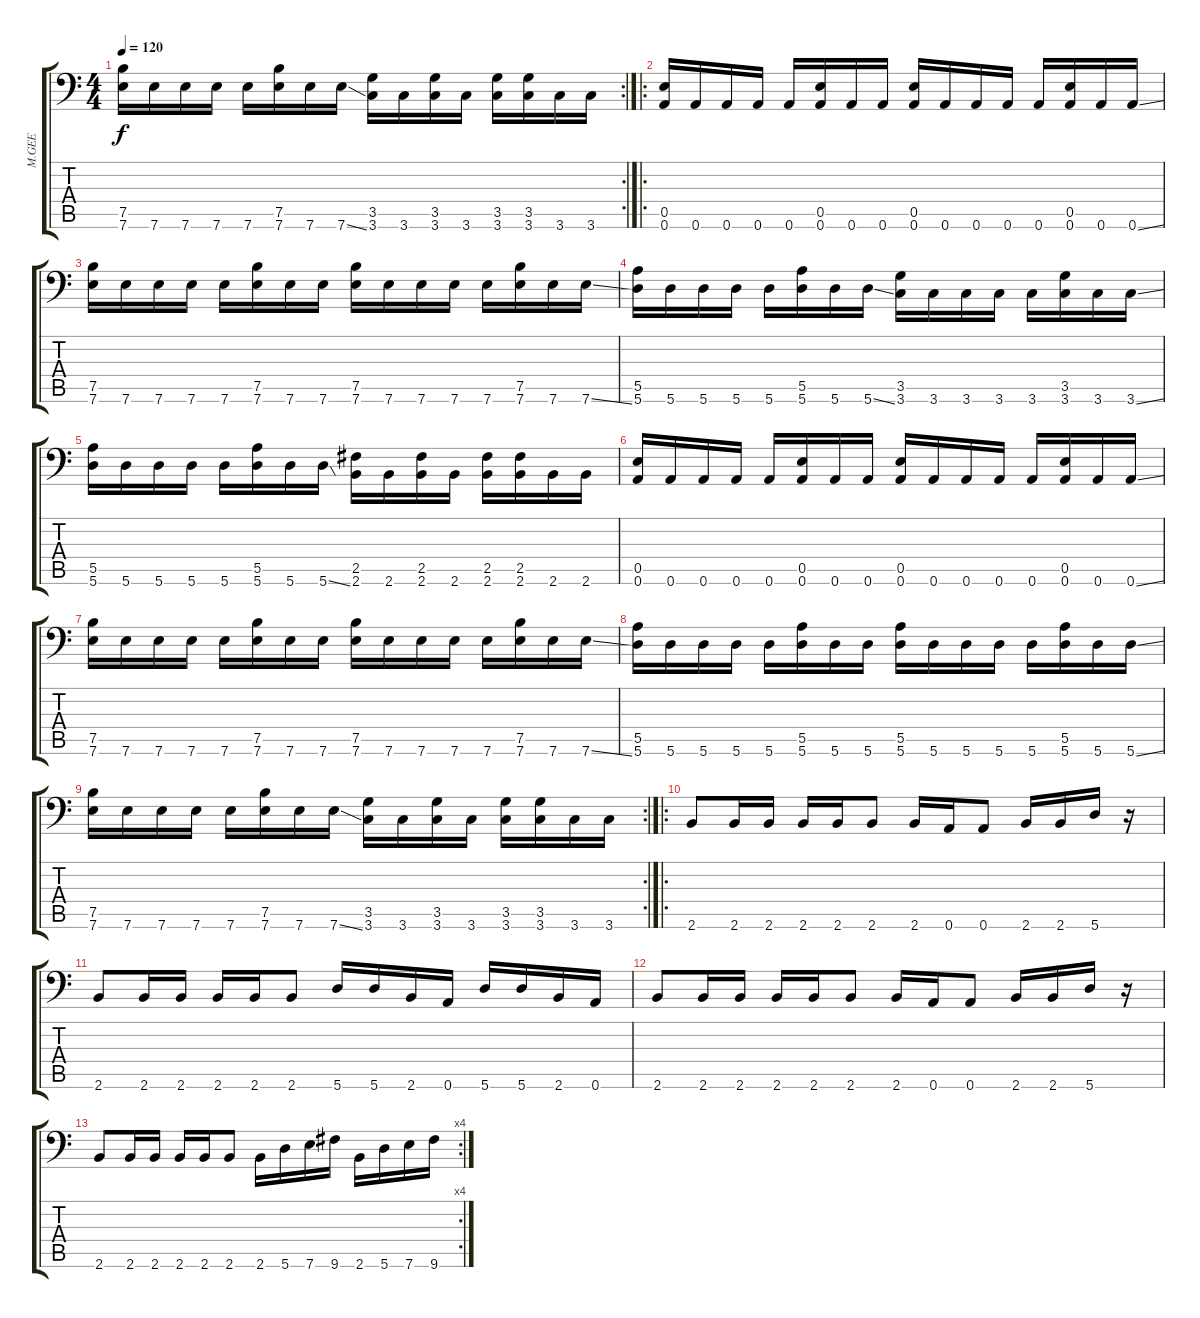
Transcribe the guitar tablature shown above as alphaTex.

\track ("M.GEE" "M.GEE") {instrument distortionguitar}
\staff {score tabs}
\tuning (B3 Gb3 D3 A2 E2 A1) {hide}
\rc 2
\ts (4 4)
\tempo 120
\clef f4
\ks c
(7.5 7.6).16{dy f} 7.6.16 7.6.16 7.6.16 7.6.16 (7.5 7.6).16 7.6.16 7.6{ss}.16 (3.5 3.6).16 3.6.16 (3.5 3.6).16 3.6.16 (3.5 3.6).16 (3.5 3.6).16 3.6.16 3.6.16 |
\ro
(0.5 0.6).16 0.6.16 0.6.16 0.6.16 0.6.16 (0.5 0.6).16 0.6.16 0.6.16 (0.5 0.6).16 0.6.16 0.6.16 0.6.16 0.6.16 (0.5 0.6).16 0.6.16 0.6{ss}.16 |
(7.5 7.6).16 7.6.16 7.6.16 7.6.16 7.6.16 (7.5 7.6).16 7.6.16 7.6.16 (7.5 7.6).16 7.6.16 7.6.16 7.6.16 7.6.16 (7.5 7.6).16 7.6.16 7.6{ss}.16 |
(5.5 5.6).16 5.6.16 5.6.16 5.6.16 5.6.16 (5.5 5.6).16 5.6.16 5.6{ss}.16 (3.5 3.6).16 3.6.16 3.6.16 3.6.16 3.6.16 (3.5 3.6).16 3.6.16 3.6{ss}.16 |
(5.5 5.6).16 5.6.16 5.6.16 5.6.16 5.6.16 (5.5 5.6).16 5.6.16 5.6{ss}.16 (2.5 2.6).16 2.6.16 (2.5 2.6).16 2.6.16 (2.5 2.6).16 (2.5 2.6).16 2.6.16 2.6.16 |
(0.5 0.6).16 0.6.16 0.6.16 0.6.16 0.6.16 (0.5 0.6).16 0.6.16 0.6.16 (0.5 0.6).16 0.6.16 0.6.16 0.6.16 0.6.16 (0.5 0.6).16 0.6.16 0.6{ss}.16 |
(7.5 7.6).16 7.6.16 7.6.16 7.6.16 7.6.16 (7.5 7.6).16 7.6.16 7.6.16 (7.5 7.6).16 7.6.16 7.6.16 7.6.16 7.6.16 (7.5 7.6).16 7.6.16 7.6{ss}.16 |
(5.5 5.6).16 5.6.16 5.6.16 5.6.16 5.6.16 (5.5 5.6).16 5.6.16 5.6.16 (5.5 5.6).16 5.6.16 5.6.16 5.6.16 5.6.16 (5.5 5.6).16 5.6.16 5.6{ss}.16 |
\rc 2
(7.5 7.6).16 7.6.16 7.6.16 7.6.16 7.6.16 (7.5 7.6).16 7.6.16 7.6{ss}.16 (3.5 3.6).16 3.6.16 (3.5 3.6).16 3.6.16 (3.5 3.6).16 (3.5 3.6).16 3.6.16 3.6.16 |
\ro
2.6.8 2.6.16 2.6.16 2.6.16 2.6.16 2.6.8 2.6.16 0.6.16 0.6.8 2.6.16 2.6.16 5.6.16 r.16 |
2.6.8 2.6.16 2.6.16 2.6.16 2.6.16 2.6.8 5.6.16 5.6.16 2.6.16 0.6.16 5.6.16 5.6.16 2.6.16 0.6.16 |
2.6.8 2.6.16 2.6.16 2.6.16 2.6.16 2.6.8 2.6.16 0.6.16 0.6.8 2.6.16 2.6.16 5.6.16 r.16 |
\rc 4
2.6.8 2.6.16 2.6.16 2.6.16 2.6.16 2.6.8 2.6.16 5.6.16 7.6.16 9.6.16 2.6.16 5.6.16 7.6.16 9.6.16
